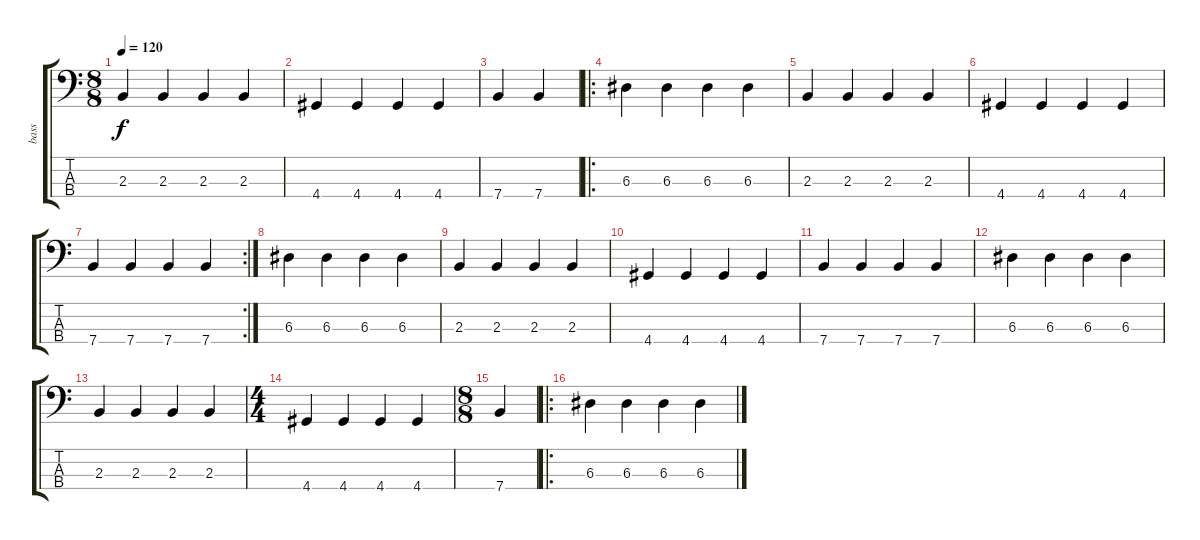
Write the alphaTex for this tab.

\track ("bass" "bass") {instrument electricbassfinger}
\staff {score tabs}
\tuning (G2 D2 A1 E1) {hide}
\ts (8 8)
\tempo 120
\clef f4
\ks c
2.3.4{dy f} 2.3.4 2.3.4 2.3.4 |
4.4.4 4.4.4 4.4.4 4.4.4 |
7.4.4 7.4.4 |
\ro
6.3.4 6.3.4 6.3.4 6.3.4 |
2.3.4 2.3.4 2.3.4 2.3.4 |
4.4.4 4.4.4 4.4.4 4.4.4 |
\rc 2
7.4.4 7.4.4 7.4.4 7.4.4 |
6.3.4 6.3.4 6.3.4 6.3.4 |
2.3.4 2.3.4 2.3.4 2.3.4 |
4.4.4 4.4.4 4.4.4 4.4.4 |
7.4.4 7.4.4 7.4.4 7.4.4 |
6.3.4 6.3.4 6.3.4 6.3.4 |
2.3.4 2.3.4 2.3.4 2.3.4 |
\ts (4 4)
4.4.4 4.4.4 4.4.4 4.4.4 |
\ts (8 8)
7.4.4 |
\ro
6.3.4 6.3.4 6.3.4 6.3.4
